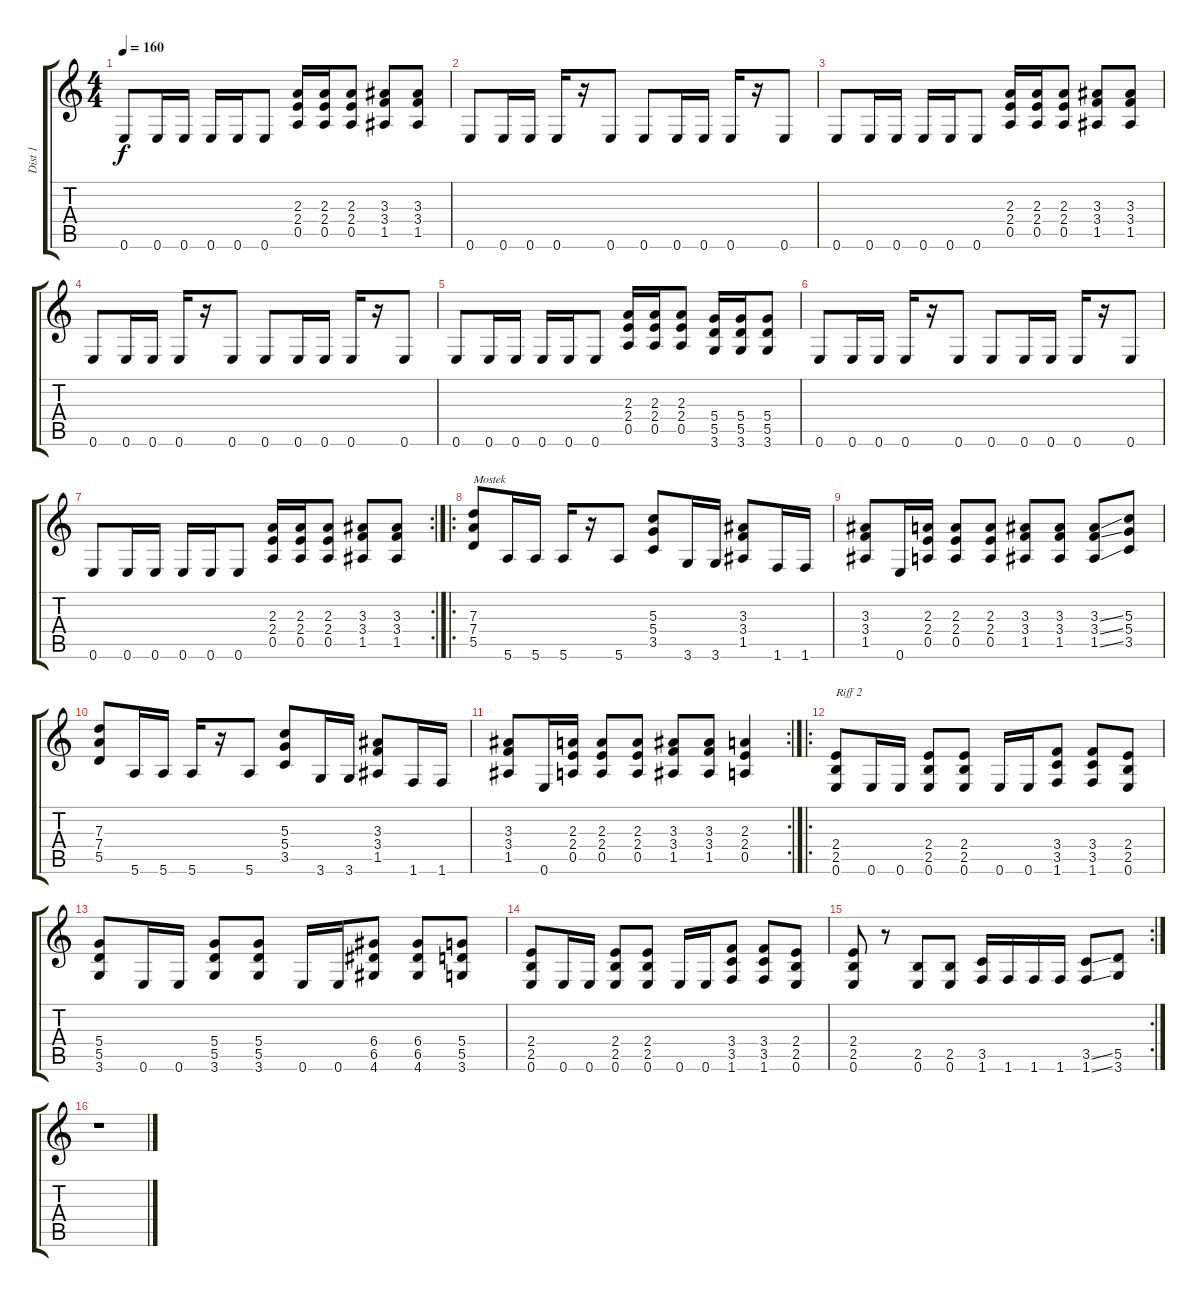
\track ("Dist 1" "Dist 1") {instrument overdrivenguitar}
\staff {score tabs}
\tuning (E4 B3 G3 D3 A2 E2) {hide}
\ts (4 4)
\tempo 160
\clef g2
\ks c
0.6.8{dy f} 0.6.16 0.6.16 0.6.16 0.6.16 0.6.8 (2.3 2.4 0.5).16 (2.3 2.4 0.5).16 (2.3 2.4 0.5).8 (3.3 3.4 1.5).8 (3.3 3.4 1.5).8 |
0.6.8 0.6.16 0.6.16 0.6.16 r.16 0.6.8 0.6.8 0.6.16 0.6.16 0.6.16 r.16 0.6.8 |
0.6.8 0.6.16 0.6.16 0.6.16 0.6.16 0.6.8 (2.3 2.4 0.5).16 (2.3 2.4 0.5).16 (2.3 2.4 0.5).8 (3.3 3.4 1.5).8 (3.3 3.4 1.5).8 |
0.6.8 0.6.16 0.6.16 0.6.16 r.16 0.6.8 0.6.8 0.6.16 0.6.16 0.6.16 r.16 0.6.8 |
0.6.8 0.6.16 0.6.16 0.6.16 0.6.16 0.6.8 (2.3 2.4 0.5).16 (2.3 2.4 0.5).16 (2.3 2.4 0.5).8 (5.4 5.5 3.6).16 (5.4 5.5 3.6).16 (5.4 5.5 3.6).8 |
0.6.8 0.6.16 0.6.16 0.6.16 r.16 0.6.8 0.6.8 0.6.16 0.6.16 0.6.16 r.16 0.6.8 |
\rc 2
0.6.8 0.6.16 0.6.16 0.6.16 0.6.16 0.6.8 (2.3 2.4 0.5).16 (2.3 2.4 0.5).16 (2.3 2.4 0.5).8 (3.3 3.4 1.5).8 (3.3 3.4 1.5).8 |
\ro
(7.3 7.4 5.5).8{txt "Mostek"} 5.6.16 5.6.16 5.6.16 r.16 5.6.8 (5.3 5.4 3.5).8 3.6.16 3.6.16 (3.3 3.4 1.5).8 1.6.16 1.6.16 |
(3.3 3.4 1.5).8 0.6.16 (2.3 2.4 0.5).16 (2.3 2.4 0.5).8 (2.3 2.4 0.5).8 (3.3 3.4 1.5).8 (3.3 3.4 1.5).8 (3.3{ss} 3.4{ss} 1.5{ss}).8 (5.3 5.4 3.5).8 |
(7.3 7.4 5.5).8 5.6.16 5.6.16 5.6.16 r.16 5.6.8 (5.3 5.4 3.5).8 3.6.16 3.6.16 (3.3 3.4 1.5).8 1.6.16 1.6.16 |
\rc 2
(3.3 3.4 1.5).8 0.6.16 (2.3 2.4 0.5).16 (2.3 2.4 0.5).8 (2.3 2.4 0.5).8 (3.3 3.4 1.5).8 (3.3 3.4 1.5).8 (2.3 2.4 0.5).4 |
\ro
(2.4 2.5 0.6).8{txt "Riff 2"} 0.6.16 0.6.16 (2.4 2.5 0.6).8 (2.4 2.5 0.6).8 0.6.16 0.6.16 (3.4 3.5 1.6).8 (3.4 3.5 1.6).8 (2.4 2.5 0.6).8 |
(5.4 5.5 3.6).8 0.6.16 0.6.16 (5.4 5.5 3.6).8 (5.4 5.5 3.6).8 0.6.16 0.6.16 (6.4 6.5 4.6).8 (6.4 6.5 4.6).8 (5.4 5.5 3.6).8 |
(2.4 2.5 0.6).8 0.6.16 0.6.16 (2.4 2.5 0.6).8 (2.4 2.5 0.6).8 0.6.16 0.6.16 (3.4 3.5 1.6).8 (3.4 3.5 1.6).8 (2.4 2.5 0.6).8 |
\rc 2
(2.4 2.5 0.6).8 r.8 (2.5 0.6).8 (2.5 0.6).8 (3.5 1.6).16 1.6.16 1.6.16 1.6.16 (3.5{ss} 1.6{ss}).8 (5.5 3.6).8 |
r.1
